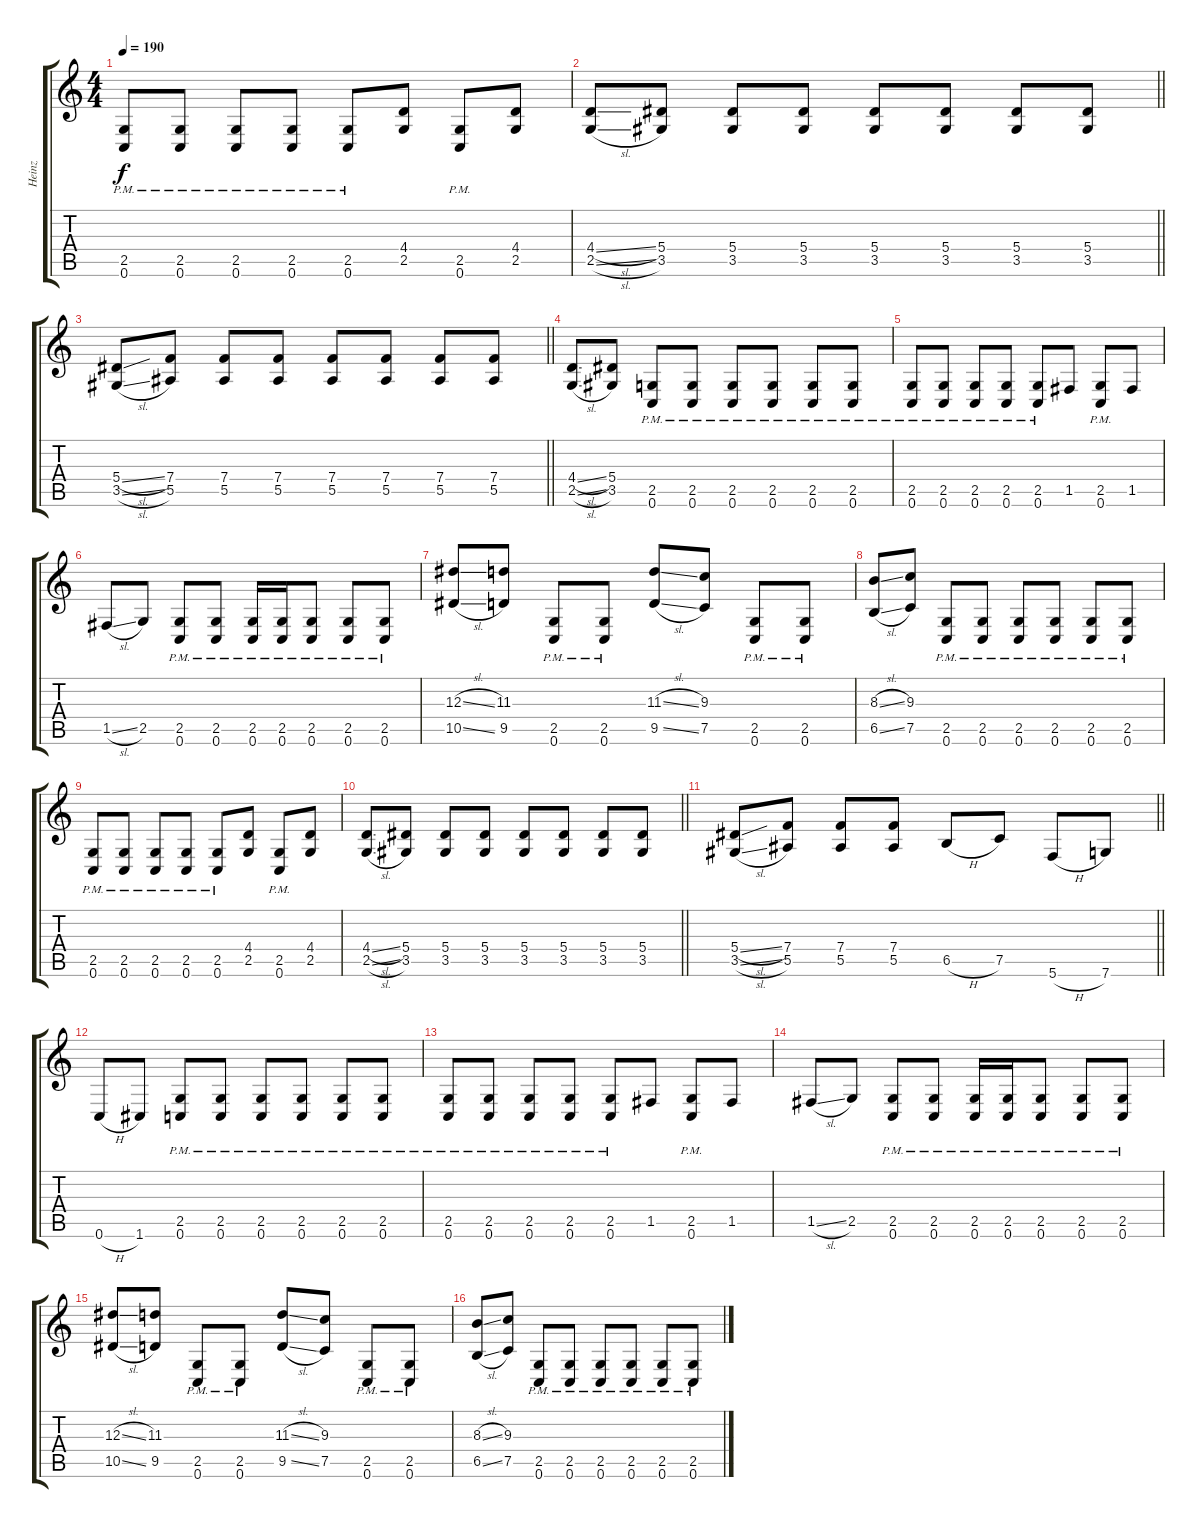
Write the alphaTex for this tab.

\track ("Heinz" "Heinz") {instrument distortionguitar}
\staff {score tabs}
\tuning (C4 G3 Eb3 Bb2 F2 C2) {hide}
\ts (4 4)
\tempo 190
\clef g2
\ks c
(2.5{pm} 0.6{pm}).8{dy f} (2.5{pm} 0.6{pm}).8 (2.5{pm} 0.6{pm}).8 (2.5{pm} 0.6{pm}).8 (2.5{pm} 0.6{pm}).8 (4.4 2.5).8 (2.5{pm} 0.6{pm}).8 (4.4 2.5).8 |
\barLineRight lightlight
(4.4{sl} 2.5{sl}).8 (5.4 3.5).8 (5.4 3.5).8 (5.4 3.5).8 (5.4 3.5).8 (5.4 3.5).8 (5.4 3.5).8 (5.4 3.5).8 |
\barLineRight lightlight
(5.4{sl} 3.5{sl}).8 (7.4 5.5).8 (7.4 5.5).8 (7.4 5.5).8 (7.4 5.5).8 (7.4 5.5).8 (7.4 5.5).8 (7.4 5.5).8 |
(4.4{sl} 2.5{sl}).8 (5.4 3.5).8 (2.5{pm} 0.6{pm}).8 (2.5{pm} 0.6{pm}).8 (2.5{pm} 0.6{pm}).8 (2.5{pm} 0.6{pm}).8 (2.5{pm} 0.6{pm}).8 (2.5{pm} 0.6{pm}).8 |
(2.5{pm} 0.6{pm}).8 (2.5{pm} 0.6{pm}).8 (2.5{pm} 0.6{pm}).8 (2.5{pm} 0.6{pm}).8 (2.5{pm} 0.6{pm}).8 1.5.8 (2.5{pm} 0.6{pm}).8 1.5.8 |
1.5{sl}.8 2.5.8 (2.5{pm} 0.6{pm}).8 (2.5{pm} 0.6{pm}).8 (2.5{pm} 0.6{pm}).16 (2.5{pm} 0.6{pm}).16 (2.5{pm} 0.6{pm}).8 (2.5{pm} 0.6{pm}).8 (2.5{pm} 0.6{pm}).8 |
(12.3{sl} 10.5{sl}).8 (11.3 9.5).8 (2.5{pm} 0.6{pm}).8 (2.5{pm} 0.6{pm}).8 (11.3{sl} 9.5{sl}).8 (9.3 7.5).8 (2.5{pm} 0.6{pm}).8 (2.5{pm} 0.6{pm}).8 |
(8.3{sl} 6.5{sl}).8 (9.3 7.5).8 (2.5{pm} 0.6{pm}).8 (2.5{pm} 0.6{pm}).8 (2.5{pm} 0.6{pm}).8 (2.5{pm} 0.6{pm}).8 (2.5{pm} 0.6{pm}).8 (2.5{pm} 0.6{pm}).8 |
(2.5{pm} 0.6{pm}).8 (2.5{pm} 0.6{pm}).8 (2.5{pm} 0.6{pm}).8 (2.5{pm} 0.6{pm}).8 (2.5{pm} 0.6{pm}).8 (4.4 2.5).8 (2.5{pm} 0.6{pm}).8 (4.4 2.5).8 |
\barLineRight lightlight
(4.4{sl} 2.5{sl}).8 (5.4 3.5).8 (5.4 3.5).8 (5.4 3.5).8 (5.4 3.5).8 (5.4 3.5).8 (5.4 3.5).8 (5.4 3.5).8 |
\barLineRight lightlight
(5.4{sl} 3.5{sl}).8 (7.4 5.5).8 (7.4 5.5).8 (7.4 5.5).8 6.5{h}.8 7.5.8 5.6{h}.8 7.6.8 |
0.6{h}.8 1.6.8 (2.5{pm} 0.6{pm}).8 (2.5{pm} 0.6{pm}).8 (2.5{pm} 0.6{pm}).8 (2.5{pm} 0.6{pm}).8 (2.5{pm} 0.6{pm}).8 (2.5{pm} 0.6{pm}).8 |
(2.5{pm} 0.6{pm}).8 (2.5{pm} 0.6{pm}).8 (2.5{pm} 0.6{pm}).8 (2.5{pm} 0.6{pm}).8 (2.5{pm} 0.6{pm}).8 1.5.8 (2.5{pm} 0.6{pm}).8 1.5.8 |
1.5{sl}.8 2.5.8 (2.5{pm} 0.6{pm}).8 (2.5{pm} 0.6{pm}).8 (2.5{pm} 0.6{pm}).16 (2.5{pm} 0.6{pm}).16 (2.5{pm} 0.6{pm}).8 (2.5{pm} 0.6{pm}).8 (2.5{pm} 0.6{pm}).8 |
(12.3{sl} 10.5{sl}).8 (11.3 9.5).8 (2.5{pm} 0.6{pm}).8 (2.5{pm} 0.6{pm}).8 (11.3{sl} 9.5{sl}).8 (9.3 7.5).8 (2.5{pm} 0.6{pm}).8 (2.5{pm} 0.6{pm}).8 |
(8.3{sl} 6.5{sl}).8 (9.3 7.5).8 (2.5{pm} 0.6{pm}).8 (2.5{pm} 0.6{pm}).8 (2.5{pm} 0.6{pm}).8 (2.5{pm} 0.6{pm}).8 (2.5{pm} 0.6{pm}).8 (2.5{pm} 0.6{pm}).8
